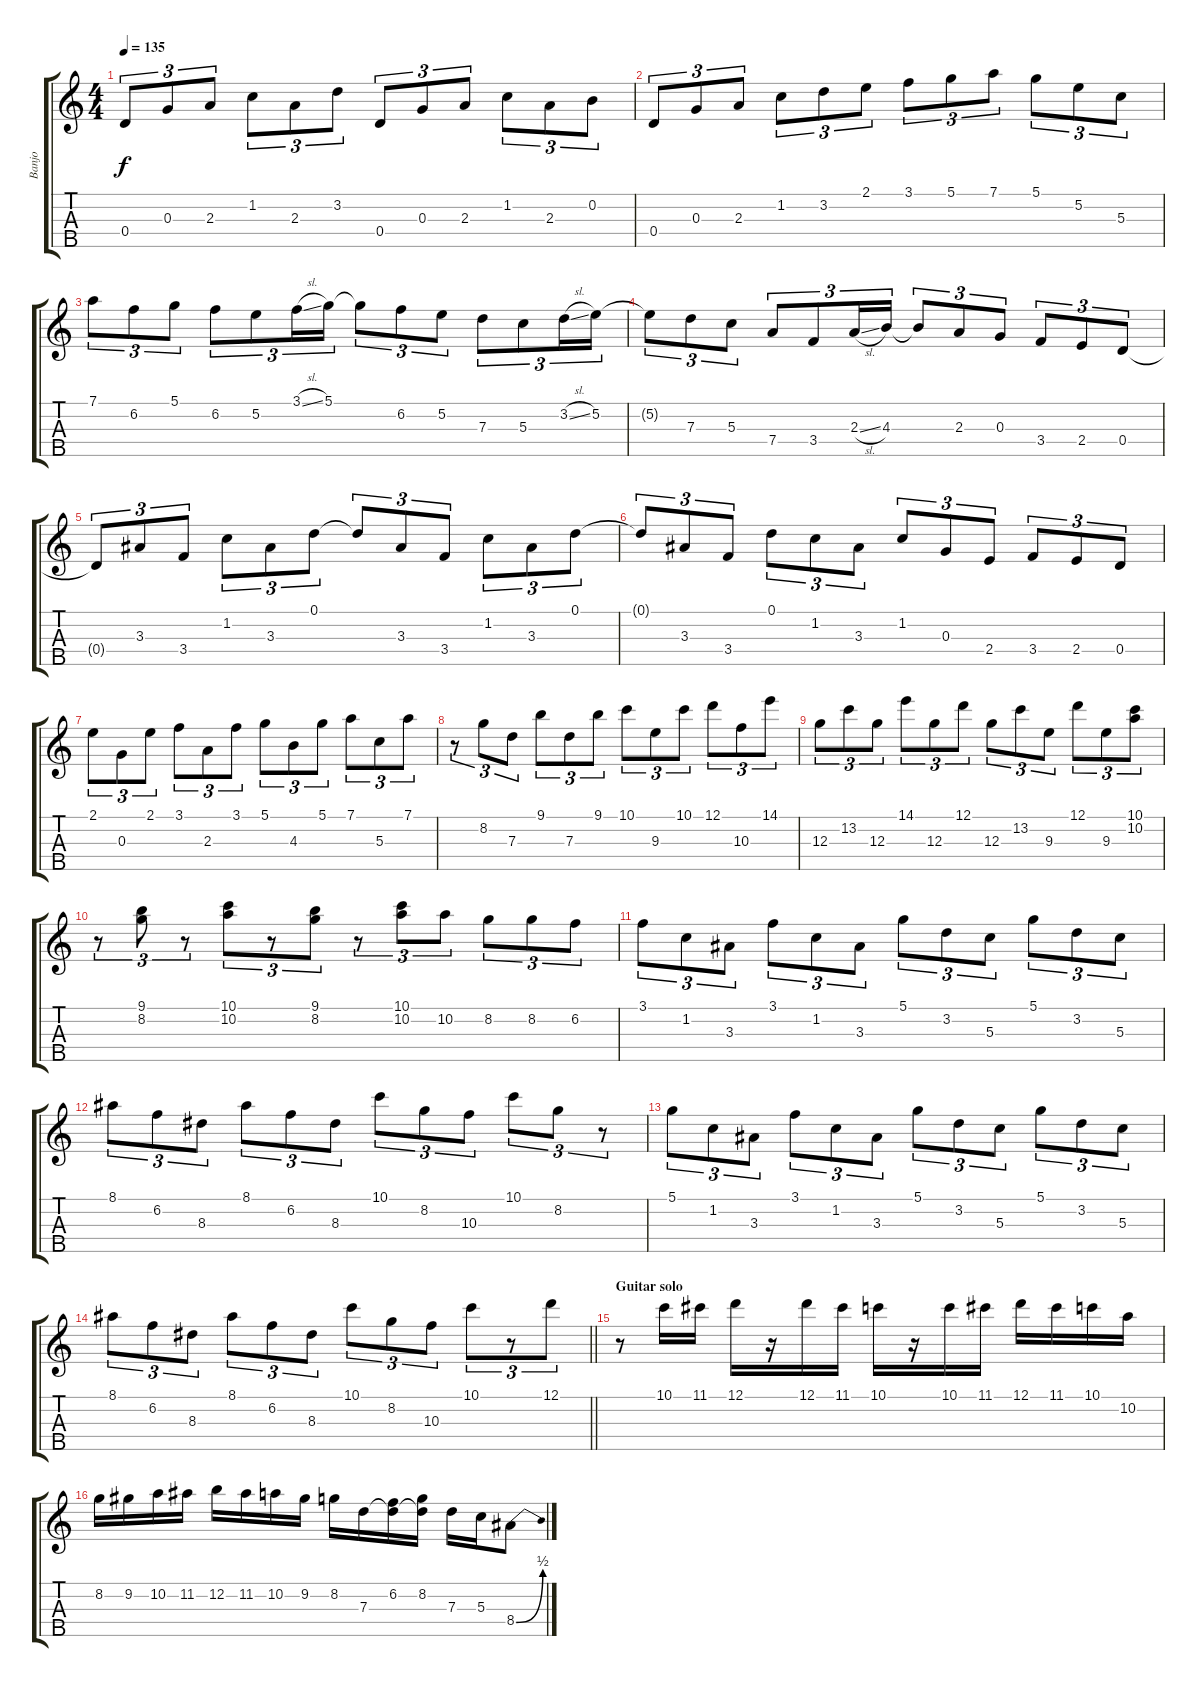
\track ("Banjo" "Banjo") {instrument banjo}
\staff {score tabs}
\tuning (D4 B3 G3 D3 G4) {hide}
\displaytranspose 12
\ts (4 4)
\tempo 135
\clef g2
\ks c
0.4.8{tu (3 2) dy f} 0.3.8{tu (3 2)} 2.3.8{tu (3 2)} 1.2.8{tu (3 2)} 2.3.8{tu (3 2)} 3.2.8{tu (3 2)} 0.4.8{tu (3 2)} 0.3.8{tu (3 2)} 2.3.8{tu (3 2)} 1.2.8{tu (3 2)} 2.3.8{tu (3 2)} 0.2.8{tu (3 2)} |
0.4.8{tu (3 2)} 0.3.8{tu (3 2)} 2.3.8{tu (3 2)} 1.2.8{tu (3 2)} 3.2.8{tu (3 2)} 2.1.8{tu (3 2)} 3.1.8{tu (3 2)} 5.1.8{tu (3 2)} 7.1.8{tu (3 2)} 5.1.8{tu (3 2)} 5.2.8{tu (3 2)} 5.3.8{tu (3 2)} |
7.1.8{tu (3 2)} 6.2.8{tu (3 2)} 5.1.8{tu (3 2)} 6.2.8{tu (3 2)} 5.2.8{tu (3 2)} 3.1{sl}.16{tu (3 2)} 5.1.16{tu (3 2)} 5.1{t}.8{tu (3 2)} 6.2.8{tu (3 2)} 5.2.8{tu (3 2)} 7.3.8{tu (3 2)} 5.3.8{tu (3 2)} 3.2{sl}.16{tu (3 2)} 5.2.16{tu (3 2)} |
5.2{t}.8{tu (3 2)} 7.3.8{tu (3 2)} 5.3.8{tu (3 2)} 7.4.8{tu (3 2)} 3.4.8{tu (3 2)} 2.3{sl}.16{tu (3 2)} 4.3.16{tu (3 2)} 4.3{t}.8{tu (3 2)} 2.3.8{tu (3 2)} 0.3.8{tu (3 2)} 3.4.8{tu (3 2)} 2.4.8{tu (3 2)} 0.4.8{tu (3 2)} |
0.4{t}.8{tu (3 2)} 3.3.8{tu (3 2)} 3.4.8{tu (3 2)} 1.2.8{tu (3 2)} 3.3.8{tu (3 2)} 0.1.8{tu (3 2)} 0.1{t}.8{tu (3 2)} 3.3.8{tu (3 2)} 3.4.8{tu (3 2)} 1.2.8{tu (3 2)} 3.3.8{tu (3 2)} 0.1.8{tu (3 2)} |
0.1{t}.8{tu (3 2)} 3.3.8{tu (3 2)} 3.4.8{tu (3 2)} 0.1.8{tu (3 2)} 1.2.8{tu (3 2)} 3.3.8{tu (3 2)} 1.2.8{tu (3 2)} 0.3.8{tu (3 2)} 2.4.8{tu (3 2)} 3.4.8{tu (3 2)} 2.4.8{tu (3 2)} 0.4.8{tu (3 2)} |
2.1.8{tu (3 2)} 0.3.8{tu (3 2)} 2.1.8{tu (3 2)} 3.1.8{tu (3 2)} 2.3.8{tu (3 2)} 3.1.8{tu (3 2)} 5.1.8{tu (3 2)} 4.3.8{tu (3 2)} 5.1.8{tu (3 2)} 7.1.8{tu (3 2)} 5.3.8{tu (3 2)} 7.1.8{tu (3 2)} |
r.8{tu (3 2)} 8.2.8{tu (3 2)} 7.3.8{tu (3 2)} 9.1.8{tu (3 2)} 7.3.8{tu (3 2)} 9.1.8{tu (3 2)} 10.1.8{tu (3 2)} 9.3.8{tu (3 2)} 10.1.8{tu (3 2)} 12.1.8{tu (3 2)} 10.3.8{tu (3 2)} 14.1.8{tu (3 2)} |
12.3.8{tu (3 2)} 13.2.8{tu (3 2)} 12.3.8{tu (3 2)} 14.1.8{tu (3 2)} 12.3.8{tu (3 2)} 12.1.8{tu (3 2)} 12.3.8{tu (3 2)} 13.2.8{tu (3 2)} 9.3.8{tu (3 2)} 12.1.8{tu (3 2)} 9.3.8{tu (3 2)} (10.1 10.2).8{tu (3 2)} |
r.8{tu (3 2)} (9.1 8.2).8{tu (3 2)} r.8{tu (3 2)} (10.1 10.2).8{tu (3 2)} r.8{tu (3 2)} (9.1 8.2).8{tu (3 2)} r.8{tu (3 2)} (10.1 10.2).8{tu (3 2)} 10.2.8{tu (3 2)} 8.2.8{tu (3 2)} 8.2.8{tu (3 2)} 6.2.8{tu (3 2)} |
3.1.8{tu (3 2)} 1.2.8{tu (3 2)} 3.3.8{tu (3 2)} 3.1.8{tu (3 2)} 1.2.8{tu (3 2)} 3.3.8{tu (3 2)} 5.1.8{tu (3 2)} 3.2.8{tu (3 2)} 5.3.8{tu (3 2)} 5.1.8{tu (3 2)} 3.2.8{tu (3 2)} 5.3.8{tu (3 2)} |
8.1.8{tu (3 2)} 6.2.8{tu (3 2)} 8.3.8{tu (3 2)} 8.1.8{tu (3 2)} 6.2.8{tu (3 2)} 8.3.8{tu (3 2)} 10.1.8{tu (3 2)} 8.2.8{tu (3 2)} 10.3.8{tu (3 2)} 10.1.8{tu (3 2)} 8.2.8{tu (3 2)} r.8{tu (3 2)} |
5.1.8{tu (3 2)} 1.2.8{tu (3 2)} 3.3.8{tu (3 2)} 3.1.8{tu (3 2)} 1.2.8{tu (3 2)} 3.3.8{tu (3 2)} 5.1.8{tu (3 2)} 3.2.8{tu (3 2)} 5.3.8{tu (3 2)} 5.1.8{tu (3 2)} 3.2.8{tu (3 2)} 5.3.8{tu (3 2)} |
\barLineRight lightlight
8.1.8{tu (3 2)} 6.2.8{tu (3 2)} 8.3.8{tu (3 2)} 8.1.8{tu (3 2)} 6.2.8{tu (3 2)} 8.3.8{tu (3 2)} 10.1.8{tu (3 2)} 8.2.8{tu (3 2)} 10.3.8{tu (3 2)} 10.1.8{tu (3 2)} r.8{tu (3 2)} 12.1.8{tu (3 2)} |
\section ("" "Guitar solo")
r.8 10.1.16 11.1.16 12.1.16 r.16 12.1.16 11.1.16 10.1.16 r.16 10.1.16 11.1.16 12.1.16 11.1.16 10.1.16 10.2.16 |
8.2.16 9.2.16 10.2.16 11.2.16 12.2.16 11.2.16 10.2.16 9.2.16 8.2.16 7.3.16 (6.2 7.3{t}).16 (8.2 7.3{t}).16 7.3.16 5.3.16 8.4{be (bend 0 0 60 2)}.8
